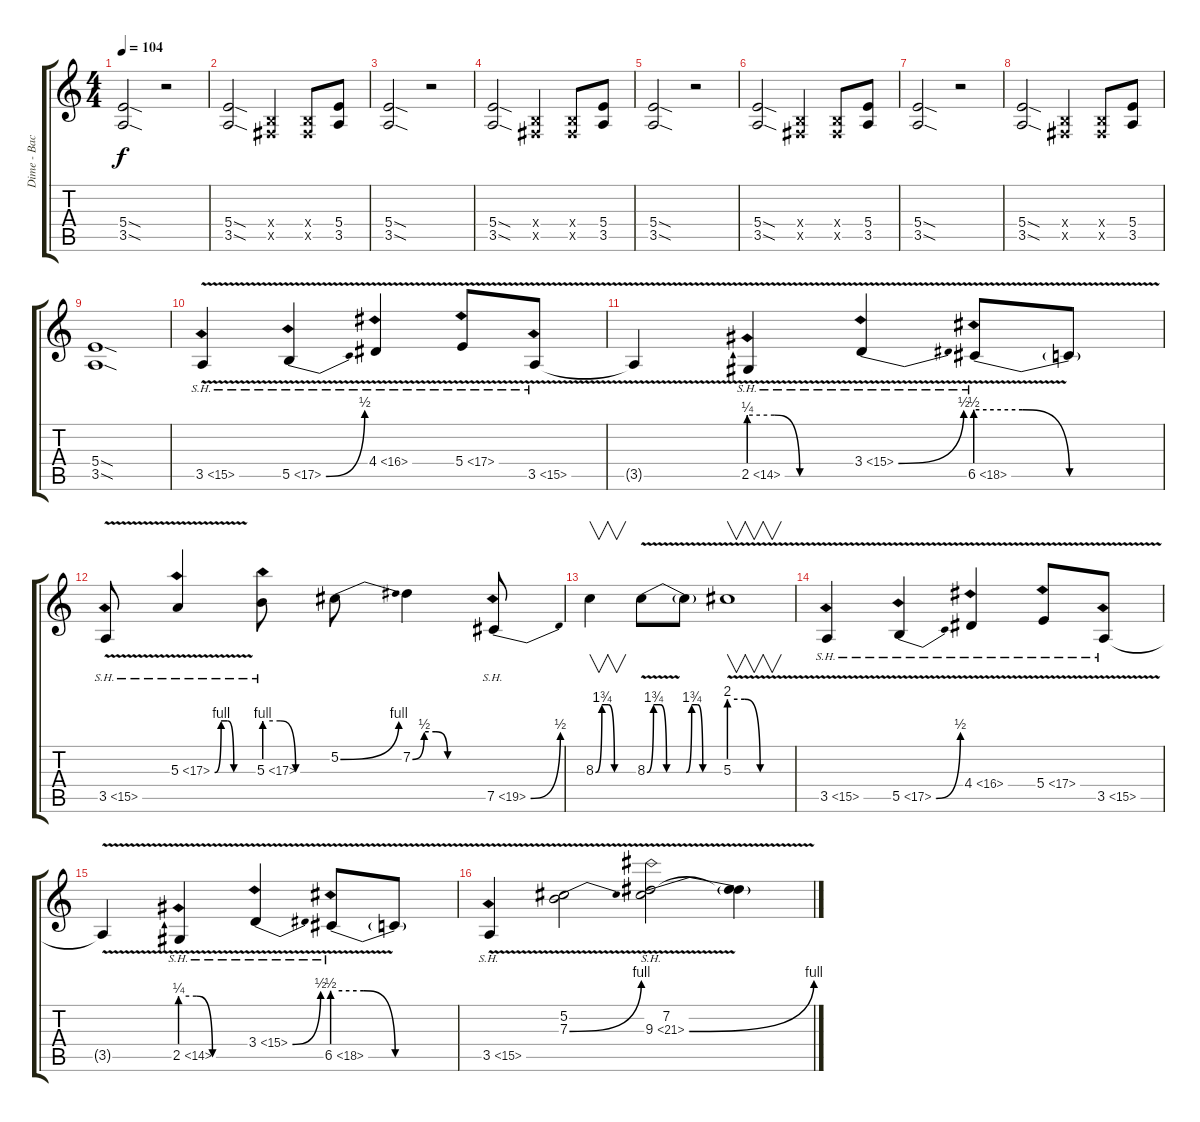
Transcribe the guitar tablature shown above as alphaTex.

\track ("Dime - Back Guitar" "Dime - Bac") {instrument distortionguitar}
\staff {score tabs}
\tuning (Db4 Ab3 E3 B2 Gb2 Db2) {hide}
\ts (4 4)
\tempo 104
\clef g2
\ks c
(5.4{sod} 3.5{sod}).2{dy f} r.2 |
(5.4{sod} 3.5{sod}).2 (0.4{x} 0.5{x}).4 (0.4{x} 0.5{x}).8 (5.4 3.5).8 |
(5.4{sod} 3.5{sod}).2 r.2 |
(5.4{sod} 3.5{sod}).2 (0.4{x} 0.5{x}).4 (0.4{x} 0.5{x}).8 (5.4 3.5).8 |
(5.4{sod} 3.5{sod}).2 r.2 |
(5.4{sod} 3.5{sod}).2{volume 7} (0.4{x} 0.5{x}).4 (0.4{x} 0.5{x}).8 (5.4 3.5).8 |
(5.4{sod} 3.5{sod}).2 r.2 |
(5.4{sod} 3.5{sod}).2{volume 0} (0.4{x} 0.5{x}).4 (0.4{x} 0.5{x}).8 (5.4 3.5).8 |
(5.4{sod} 3.5{sod}).1 |
3.5{sh 12 v}.4{volume 3} 5.5{be (bend 0 0 60 2) sh 12 v}.4 4.4{sh 12 v}.4 5.4{sh 12 v}.8 3.5{sh 12 v}.8 |
3.5{v t}.4 2.5{be (custom 0 1 15 1 30 0 60 0) sh 12 v}.4 3.4{be (bend 0 0 60 2) sh 12 v}.4 6.5{be (custom 0 2 15 2 30 0 60 0) sh 12 v}.8 6.5{t}.8 |
3.5{sh 12 v}.8{volume 2} 5.3{be (custom 0 0 10 4 20 4 30 0 60 0) sh 12 v}.4 5.3{be (custom 0 4 15 4 30 0 60 0) sh 12}.8 5.2{be (bend 0 0 60 4)}.8 7.2{be (custom 0 0 10 2 20 2 30 0 60 0)}.4 7.5{be (bend 0 0 60 2) sh 12}.8 |
8.3{be (custom 0 0 10 7 20 7 30 0 60 0)}.4{v} 8.3{be (custom 0 0 10 7 20 7 30 0 60 0) v}.8 8.3{be (custom 0 0 10 7 20 7 30 0 60 0) v t}.8 5.3{be (custom 0 8 15 8 30 0 60 0) v}.1{v} |
3.5{sh 12 v}.4{volume 1} 5.5{be (bend 0 0 60 2) sh 12 v}.4 4.4{sh 12 v}.4 5.4{sh 12 v}.8 3.5{sh 12 v}.8 |
3.5{v t}.4{volume 1} 2.5{be (custom 0 1 15 1 30 0 60 0) sh 12 v}.4 3.4{be (bend 0 0 60 2) sh 12 v}.4 6.5{be (custom 0 2 15 2 30 0 60 0) sh 12 v}.8 6.5{t}.8 |
3.5{sh 12 v}.4{volume 1} (5.2 7.3{be (bend 0 0 60 4) v}).2 (7.2 9.3{be (bend 0 0 60 4) sh 12 v}).2 (7.2{t} 9.3{t}).4
